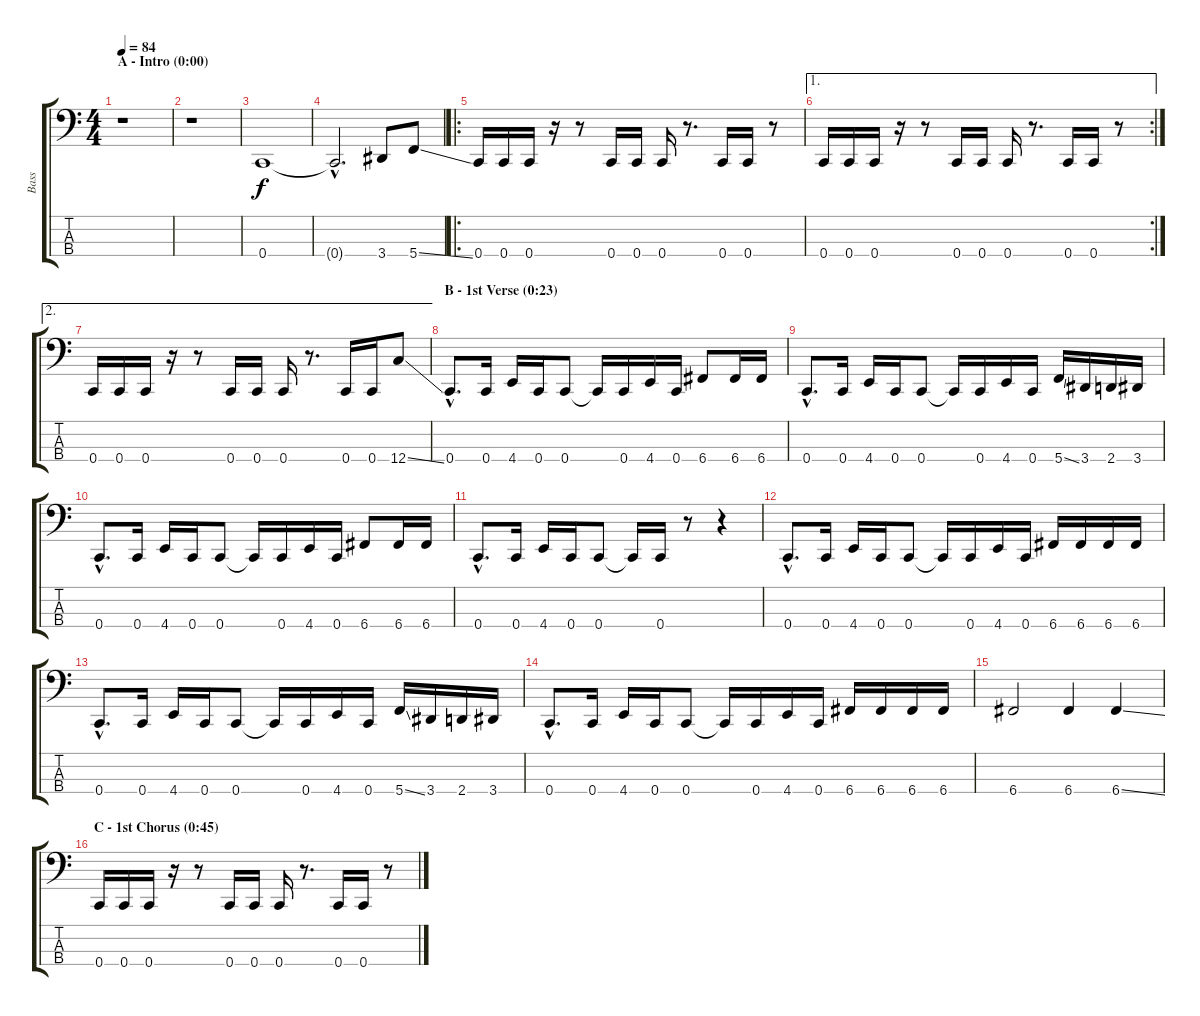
\track ("Bass" "Bass") {instrument electricbasspick}
\staff {score tabs}
\tuning (F2 C2 G1 C1) {hide}
\ts (4 4)
\section ("" "A - Intro (0:00)")
\tempo 84
\clef f4
\ks c
r.1{dy f instrument electricbasspick} |
r.1 |
0.4.1 |
0.4{hac t}.2{d} 3.4.8 5.4{ss}.8 |
\ro
0.4.16 0.4.16 0.4.16 r.16 r.8 0.4.16 0.4.16 0.4.16 r.8{d} 0.4.16 0.4.16 r.8 |
\ae 1
\rc 2
0.4.16 0.4.16 0.4.16 r.16 r.8 0.4.16 0.4.16 0.4.16 r.8{d} 0.4.16 0.4.16 r.8 |
\ae 2
0.4.16 0.4.16 0.4.16 r.16 r.8 0.4.16 0.4.16 0.4.16 r.8{d} 0.4.16 0.4.16 12.4{ss}.8 |
\section ("" "B - 1st Verse (0:23)")
0.4{hac}.8{d} 0.4.16 4.4.16 0.4.16 0.4.8 0.4{t}.16 0.4.16 4.4.16 0.4.16 6.4.8 6.4.16 6.4.16 |
0.4{hac}.8{d} 0.4.16 4.4.16 0.4.16 0.4.8 0.4{t}.16 0.4.16 4.4.16 0.4.16 5.4{ss}.16 3.4.16 2.4.16 3.4.16 |
0.4{hac}.8{d} 0.4.16 4.4.16 0.4.16 0.4.8 0.4{t}.16 0.4.16 4.4.16 0.4.16 6.4.8 6.4.16 6.4.16 |
0.4{hac}.8{d} 0.4.16 4.4.16 0.4.16 0.4.8 0.4{t}.16 0.4.16 r.8 r.4 |
0.4{hac}.8{d} 0.4.16 4.4.16 0.4.16 0.4.8 0.4{t}.16 0.4.16 4.4.16 0.4.16 6.4.16 6.4.16 6.4.16 6.4.16 |
0.4{hac}.8{d} 0.4.16 4.4.16 0.4.16 0.4.8 0.4{t}.16 0.4.16 4.4.16 0.4.16 5.4{ss}.16 3.4.16 2.4.16 3.4.16 |
0.4{hac}.8{d} 0.4.16 4.4.16 0.4.16 0.4.8 0.4{t}.16 0.4.16 4.4.16 0.4.16 6.4.16 6.4.16 6.4.16 6.4.16 |
6.4.2 6.4.4 6.4{ss}.4 |
\section ("" "C - 1st Chorus (0:45)")
0.4.16 0.4.16 0.4.16 r.16 r.8 0.4.16 0.4.16 0.4.16 r.8{d} 0.4.16 0.4.16 r.8
